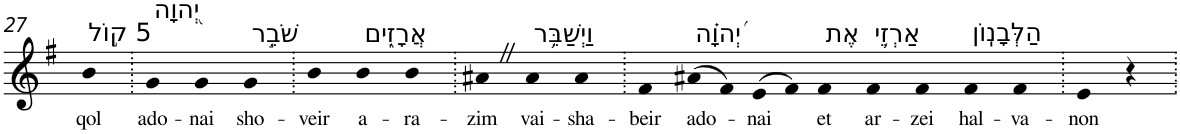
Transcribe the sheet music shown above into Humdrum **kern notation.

**kern	**text
*part1	*part1
*staff1	*staff1
*I"Piano	*
*I'Pno	*
!!LO:PB:g=z
*clefG2	*
*k[f#]	*
*G:	*
=27	=27
!LO:TX:a:t=5 ק֣וֹל	!
!	!LO:LY:b
4b	qol
=28.	=28.
!LO:TX:a:t=יְ֭הוָה	!
!	!LO:LY:b
4g	ado-
!	!LO:LY:b
4g	-nai
!LO:TX:a:t=שֹׁבֵ֣ר	!
!	!LO:LY:b
4g	sho-
=29.	=29.
!	!LO:LY:b
4b	-veir
!LO:TX:a:t=אֲרָזִ֑ים	!
!	!LO:LY:b
4b	a-
!	!LO:LY:b
4b	-ra-
=30.	=30.
!	!LO:LY:b
4a#XZ	-zim
!LO:TX:a:t=וַיְשַׁבֵּ֥ר	!
!	!LO:LY:b
4a#	vai-
!	!LO:LY:b
4a#	-sha-
=31.	=31.
!	!LO:LY:b
4f#	-beir
!LO:TX:a:t=יְ֝הוָ֗ה	!
!	!LO:LY:b
(>8a#X	ado-
8f#)	.
!	!LO:LY:b
(>8e	-nai
8f#)	.
!LO:TX:a:t=אֶת	!
!	!LO:LY:b
4f#	et
!LO:TX:a:t=אַרְזֵ֥י	!
!	!LO:LY:b
4f#	ar-
!	!LO:LY:b
4f#	-zei
!LO:TX:a:t=הַלְּבָנֽוֹן	!
!	!LO:LY:b
4f#	hal-
!	!LO:LY:b
4f#	-va-
=32.	=32.
!	!LO:LY:b
4e	-non
4r	.
=.	=.
*-	*-
